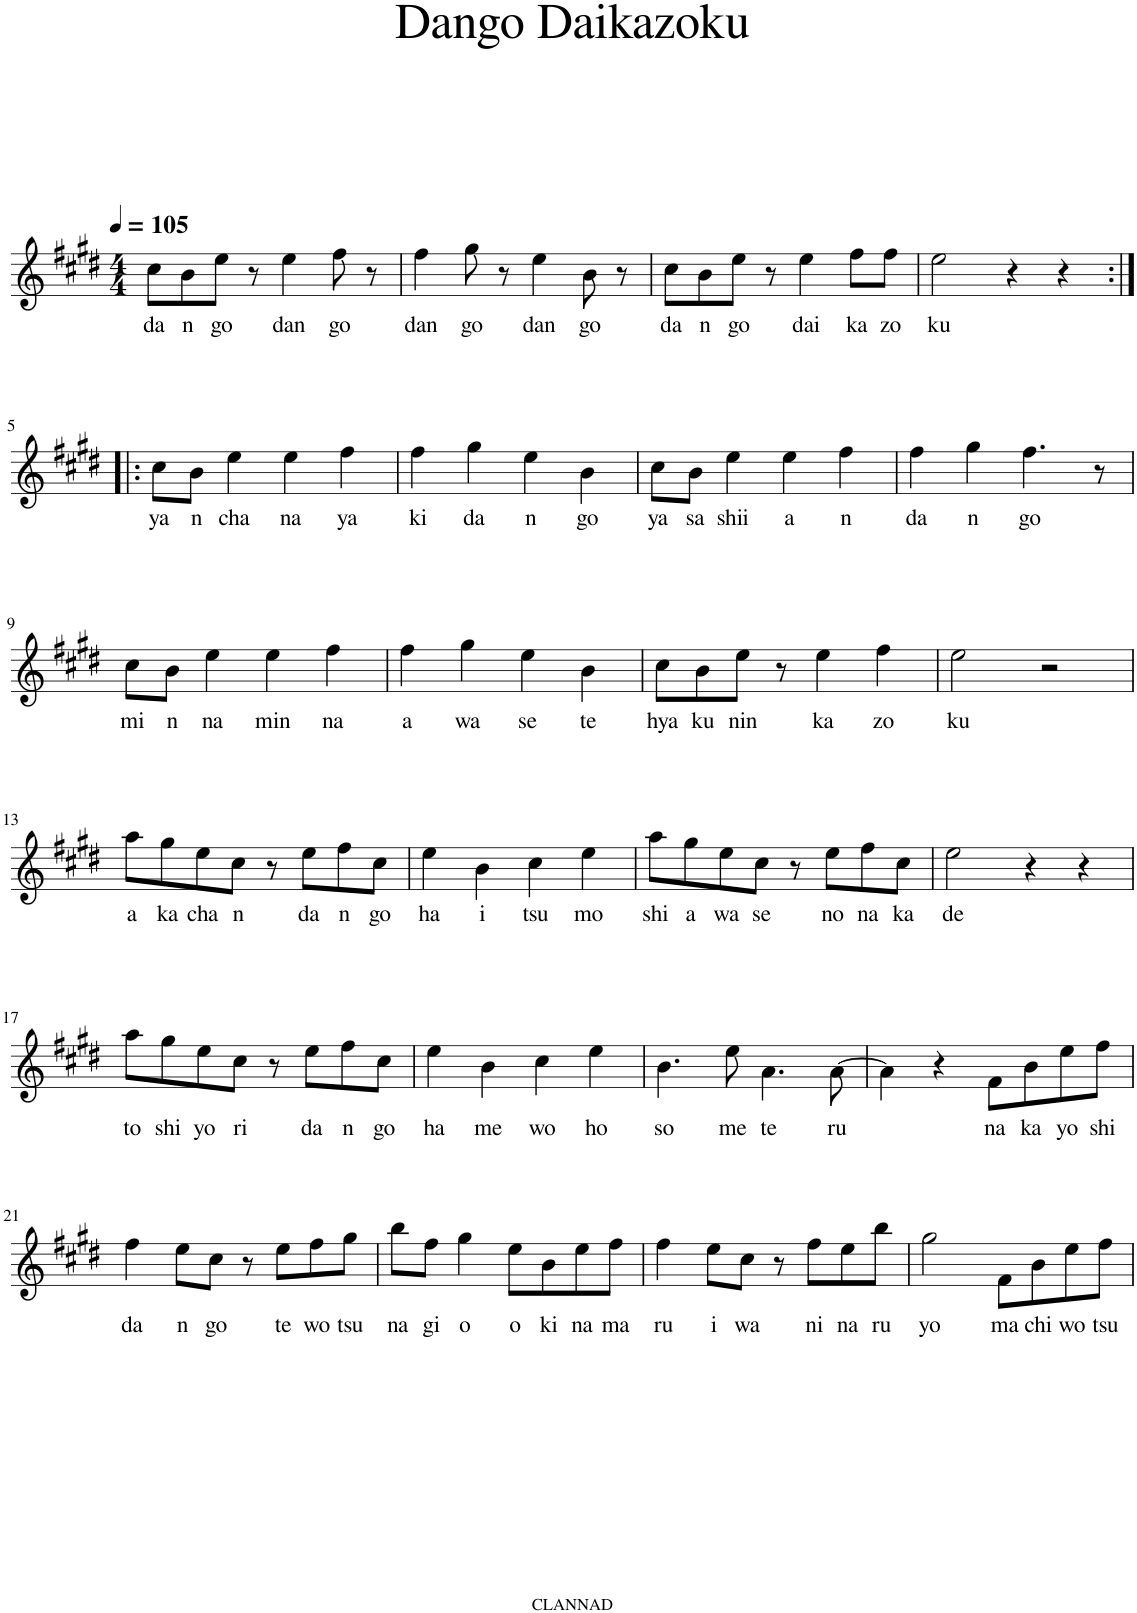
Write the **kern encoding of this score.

**kern	**text
*part1	*part1
*staff1	*staff1
*I"Violin	*
*I'Vln.	*
*clefG2	*
*k[f#c#g#d#]	*
*M4/4	*
*MM105	*
=1	=1
!	!LO:LY:b
8cc#\L	da
!	!LO:LY:b
8b\	n
!	!LO:LY:b
8ee\J	go
8r	.
!	!LO:LY:b
4ee\	dan
!	!LO:LY:b
8ff#\	go
8r	.
=2	=2
!	!LO:LY:b
4ff#\	dan
!	!LO:LY:b
8gg#\	go
8r	.
!	!LO:LY:b
4ee\	dan
!	!LO:LY:b
8b\	go
8r	.
=3	=3
!	!LO:LY:b
8cc#\L	da
!	!LO:LY:b
8b\	n
!	!LO:LY:b
8ee\J	go
8r	.
!	!LO:LY:b
4ee\	dai
!	!LO:LY:b
8ff#\L	ka
!	!LO:LY:b
8ff#\J	zo
=4	=4
!	!LO:LY:b
2ee\	ku
4r	.
4r	.
!!LO:LB:g=z
=5:|!|:	=5:|!|:
!	!LO:LY:b
8cc#\L	ya
!	!LO:LY:b
8b\J	n
!	!LO:LY:b
4ee\	cha
!	!LO:LY:b
4ee\	na
!	!LO:LY:b
4ff#\	ya
=6	=6
!	!LO:LY:b
4ff#\	ki
!	!LO:LY:b
4gg#\	da
!	!LO:LY:b
4ee\	n
!	!LO:LY:b
4b\	go
=7	=7
!	!LO:LY:b
8cc#\L	ya
!	!LO:LY:b
8b\J	sa
!	!LO:LY:b
4ee\	shii
!	!LO:LY:b
4ee\	a
!	!LO:LY:b
4ff#\	n
=8	=8
!	!LO:LY:b
4ff#\	da
!	!LO:LY:b
4gg#\	n
!	!LO:LY:b
4.ff#\	go
8r	.
!!LO:LB:g=z
=9	=9
!	!LO:LY:b
8cc#\L	mi
!	!LO:LY:b
8b\J	n
!	!LO:LY:b
4ee\	na
!	!LO:LY:b
4ee\	min
!	!LO:LY:b
4ff#\	na
=10	=10
!	!LO:LY:b
4ff#\	a
!	!LO:LY:b
4gg#\	wa
!	!LO:LY:b
4ee\	se
!	!LO:LY:b
4b\	te
=11	=11
!	!LO:LY:b
8cc#\L	hya
!	!LO:LY:b
8b\	ku
!	!LO:LY:b
8ee\J	nin
8r	.
!	!LO:LY:b
4ee\	ka
!	!LO:LY:b
4ff#\	zo
=12	=12
!	!LO:LY:b
2ee\	ku
2r	.
!!LO:LB:g=z
=13	=13
!	!LO:LY:b
8aa\L	a
!	!LO:LY:b
8gg#\	ka
!	!LO:LY:b
8ee\	cha
!	!LO:LY:b
8cc#\J	n
8r	.
!	!LO:LY:b
8ee\L	da
!	!LO:LY:b
8ff#\	n
!	!LO:LY:b
8cc#\J	go
=14	=14
!	!LO:LY:b
4ee\	ha
!	!LO:LY:b
4b\	i
!	!LO:LY:b
4cc#\	tsu
!	!LO:LY:b
4ee\	mo
=15	=15
!	!LO:LY:b
8aa\L	shi
!	!LO:LY:b
8gg#\	a
!	!LO:LY:b
8ee\	wa
!	!LO:LY:b
8cc#\J	se
8r	.
!	!LO:LY:b
8ee\L	no
!	!LO:LY:b
8ff#\	na
!	!LO:LY:b
8cc#\J	ka
=16	=16
!	!LO:LY:b
2ee\	de
4r	.
4r	.
!!LO:LB:g=z
=17	=17
!	!LO:LY:b
8aa\L	to
!	!LO:LY:b
8gg#\	shi
!	!LO:LY:b
8ee\	yo
!	!LO:LY:b
8cc#\J	ri
8r	.
!	!LO:LY:b
8ee\L	da
!	!LO:LY:b
8ff#\	n
!	!LO:LY:b
8cc#\J	go
=18	=18
!	!LO:LY:b
4ee\	ha
!	!LO:LY:b
4b\	me
!	!LO:LY:b
4cc#\	wo
!	!LO:LY:b
4ee\	ho
=19	=19
!	!LO:LY:b
4.b\	so
!	!LO:LY:b
8ee\	me
!	!LO:LY:b
4.a\	te
!	!LO:LY:b
[8a\	ru
=20	=20
4a\]	.
4r	.
!	!LO:LY:b
8f#\L	na
!	!LO:LY:b
8b\	ka
!	!LO:LY:b
8ee\	yo
!	!LO:LY:b
8ff#\J	shi
!!LO:LB:g=z
=21	=21
!	!LO:LY:b
4ff#\	da
!	!LO:LY:b
8ee\L	n
!	!LO:LY:b
8cc#\J	go
8r	.
!	!LO:LY:b
8ee\L	te
!	!LO:LY:b
8ff#\	wo
!	!LO:LY:b
8gg#\J	tsu
=22	=22
!	!LO:LY:b
8bb\L	na
!	!LO:LY:b
8ff#\J	gi
!	!LO:LY:b
4gg#\	o
!	!LO:LY:b
8ee\L	o
!	!LO:LY:b
8b\	ki
!	!LO:LY:b
8ee\	na
!	!LO:LY:b
8ff#\J	ma
=23	=23
!	!LO:LY:b
4ff#\	ru
!	!LO:LY:b
8ee\L	i
!	!LO:LY:b
8cc#\J	wa
8r	.
!	!LO:LY:b
8ff#\L	ni
!	!LO:LY:b
8ee\	na
!	!LO:LY:b
8bb\J	ru
=24	=24
!	!LO:LY:b
2gg#\	yo
!	!LO:LY:b
8f#\L	ma
!	!LO:LY:b
8b\	chi
!	!LO:LY:b
8ee\	wo
!	!LO:LY:b
8ff#\J	tsu
=	=
*-	*-
